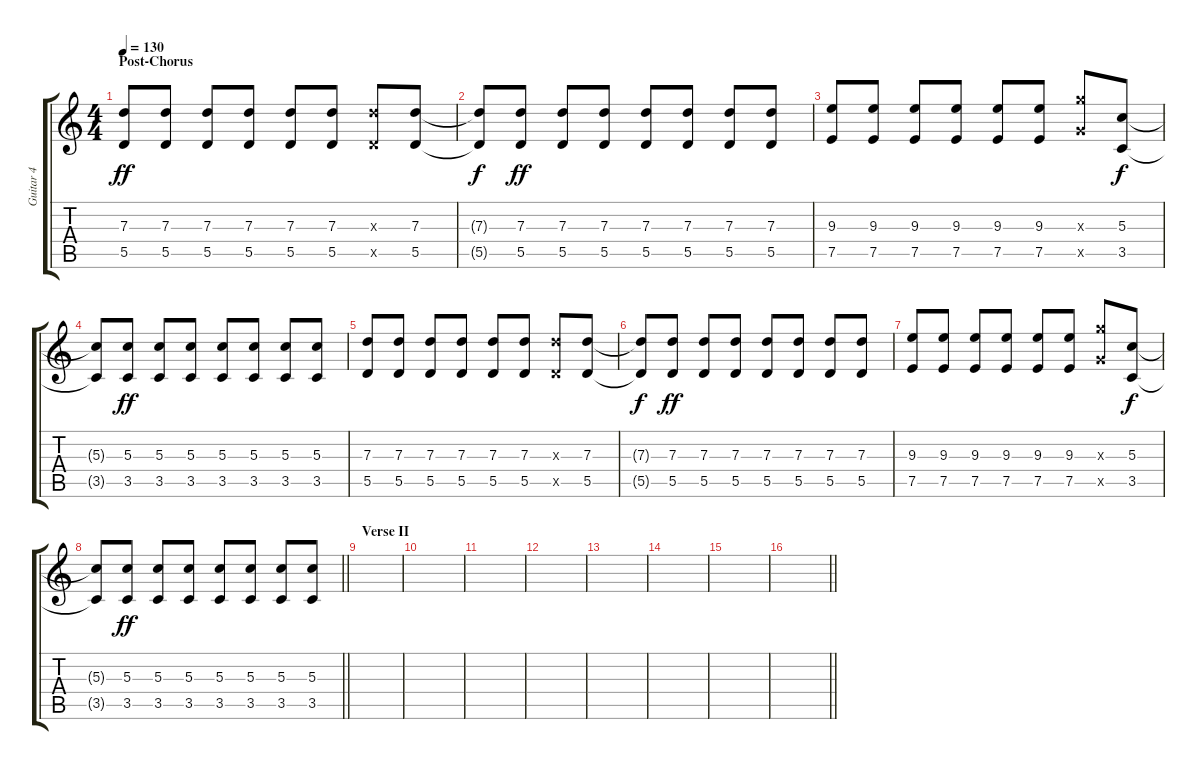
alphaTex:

\track ("Guitar 4" "Guitar 4") {instrument overdrivenguitar}
\staff {score tabs}
\tuning (E4 B3 G3 D3 A2 D2) {hide}
\ts (4 4)
\section ("" "Post-Chorus")
\tempo 130
\clef g2
\ks c
(7.3 5.5).8{dy ff} (7.3 5.5).8 (7.3 5.5).8 (7.3 5.5).8 (7.3 5.5).8 (7.3 5.5).8 (7.3{x} 5.5{x}).8 (7.3 5.5).8 |
(7.3{t} 5.5{t}).8{dy f} (7.3 5.5).8{dy ff} (7.3 5.5).8 (7.3 5.5).8 (7.3 5.5).8 (7.3 5.5).8 (7.3 5.5).8 (7.3 5.5).8 |
(9.3 7.5).8 (9.3 7.5).8 (9.3 7.5).8 (9.3 7.5).8 (9.3 7.5).8 (9.3 7.5).8 (12.3{x} 10.5{x}).8 (5.3 3.5).8{dy f} |
(5.3{t} 3.5{t}).8 (5.3 3.5).8{dy ff} (5.3 3.5).8 (5.3 3.5).8 (5.3 3.5).8 (5.3 3.5).8 (5.3 3.5).8 (5.3 3.5).8 |
(7.3 5.5).8 (7.3 5.5).8 (7.3 5.5).8 (7.3 5.5).8 (7.3 5.5).8 (7.3 5.5).8 (7.3{x} 5.5{x}).8 (7.3 5.5).8 |
(7.3{t} 5.5{t}).8{dy f} (7.3 5.5).8{dy ff} (7.3 5.5).8 (7.3 5.5).8 (7.3 5.5).8 (7.3 5.5).8 (7.3 5.5).8 (7.3 5.5).8 |
(9.3 7.5).8 (9.3 7.5).8 (9.3 7.5).8 (9.3 7.5).8 (9.3 7.5).8 (9.3 7.5).8 (12.3{x} 10.5{x}).8 (5.3 3.5).8{dy f} |
\barLineRight lightlight
(5.3{t} 3.5{t}).8 (5.3 3.5).8{dy ff} (5.3 3.5).8 (5.3 3.5).8 (5.3 3.5).8 (5.3 3.5).8 (5.3 3.5).8 (5.3 3.5).8 |
\section ("" "Verse II")
|
|
|
|
|
|
|
\barLineRight lightlight
